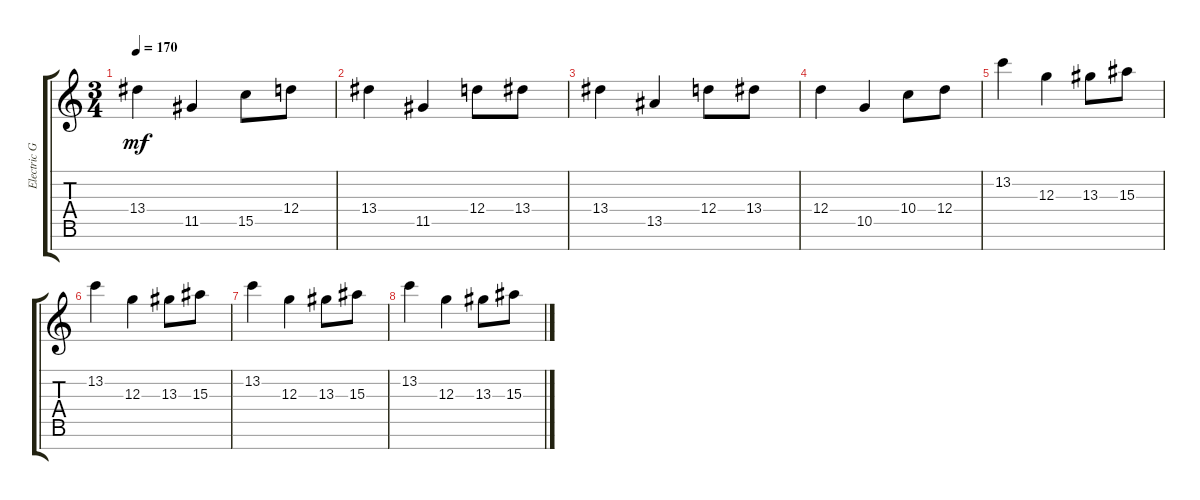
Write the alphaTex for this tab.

\track ("Electric Guitar" "Electric G") {instrument overdrivenguitar}
\staff {score tabs}
\tuning (E4 B3 G3 D3 A2 E2 B1) {hide}
\ts (3 4)
\tempo 170
\clef g2
\ks c
13.4.4{dy mf} 11.5.4 15.5.8 12.4.8 |
13.4.4 11.5.4 12.4.8 13.4.8 |
13.4.4 13.5.4 12.4.8 13.4.8 |
12.4.4 10.5.4 10.4.8 12.4.8 |
13.2.4 12.3.4 13.3.8 15.3.8 |
13.2.4 12.3.4 13.3.8 15.3.8 |
13.2.4 12.3.4 13.3.8 15.3.8 |
13.2.4 12.3.4 13.3.8 15.3.8
